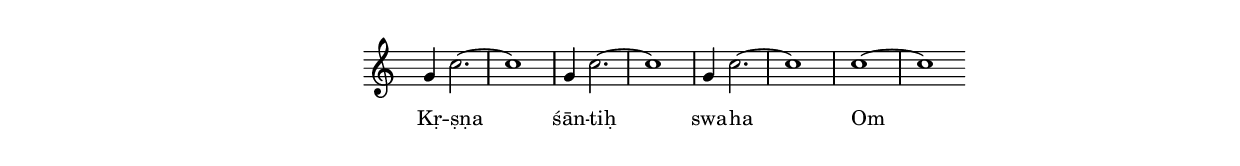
\version "2.19.45"
\paper {
	line-width = 4.6\in
}

melody = \relative c'' {
	\override Staff.TimeSignature #'stencil = ##f 
  \clef treble
  \time 4/4
  \key c \major
  \set Score.voltaSpannerDuration = #(ly:make-moment 4/4)
	\new Voice = "words" {
		 g4 c2.~ | c1 |
		 g4 c2.~ | c1 |
		 g4 c2.~ | c1 |
		 c1~ | c
	}
}

text =  \lyricmode {
	Kṛ -- ṣṇa śān -- tiḥ swa -- ha Om 
}

\score {
  <<
    \new ChordNames {
      \set chordChanges = ##t
    }
    \new Staff  {
    	\new Voice = "one" { \melody }
  	}
    	\new Lyrics \lyricsto "words" \text
  >>
  \layout { 
  \override Score.BarLine.break-visibility = ##(#f #t #t)
   #(layout-set-staff-size 16)
   \context { \ChordNames
     \override ChordName #'font-size = #1
  	} 
  }
  \midi { 
  	\tempo 4 = 116
  }
}